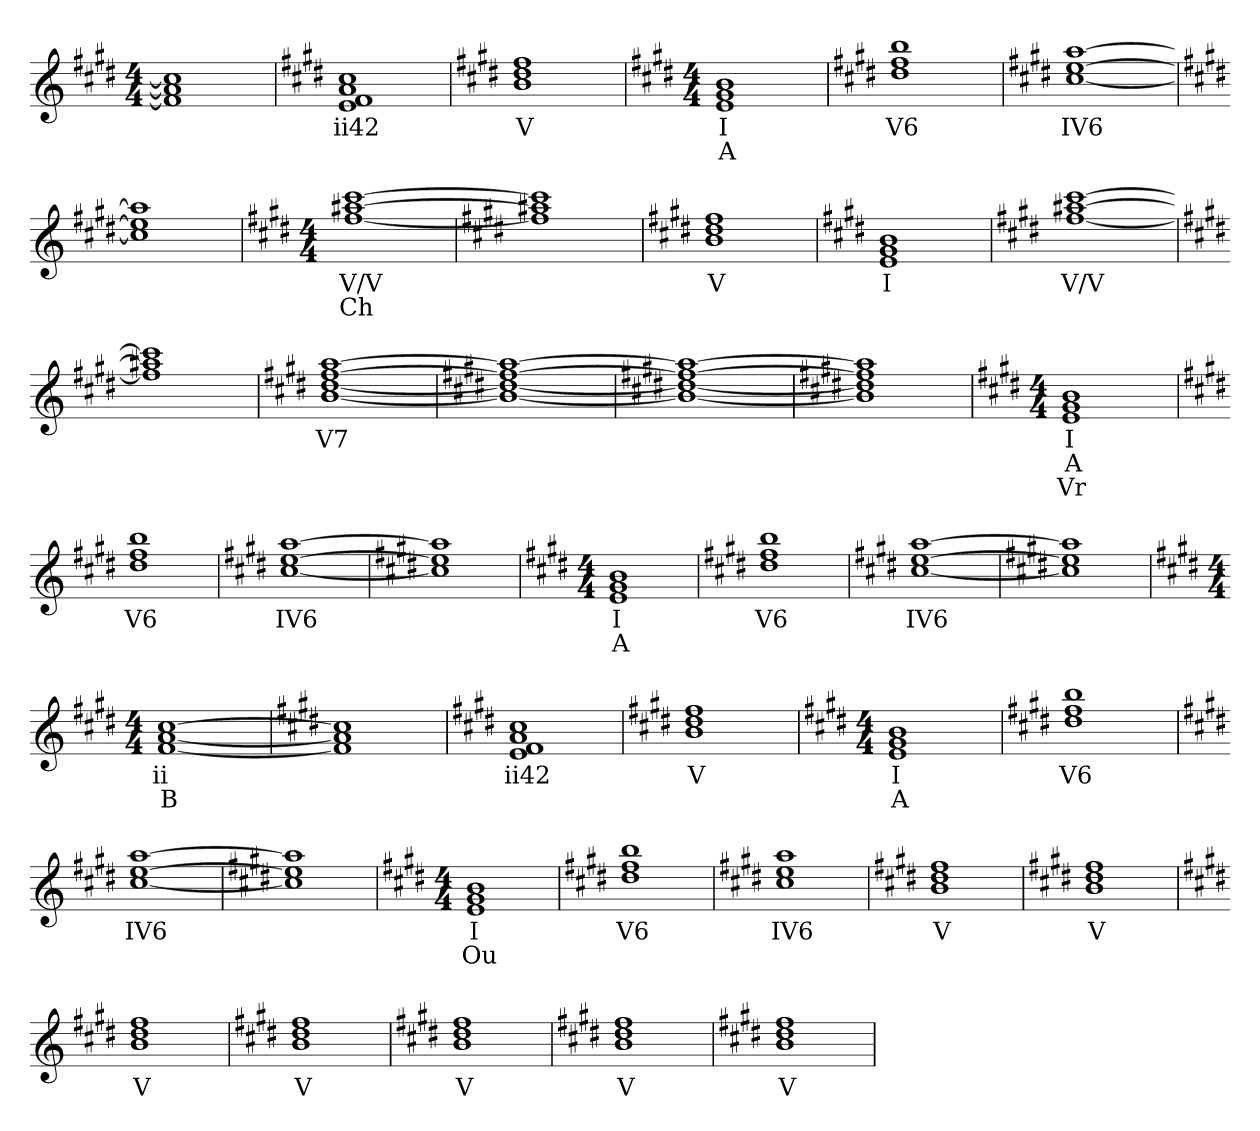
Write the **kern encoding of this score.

**kern	**text	**text	**text
*part1	*part1	*part1	*part1
*staff1	*staff1	*staff1	*staff1
*k[f#c#g#d#]	*	*	*
*E:	*	*	*
*M4/4	*	*	*
=	=	=	=
1f#] 1a] 1cc#]	.	.	.
=	=	=	=
*k[f#c#g#d#]	*	*	*
*E:	*	*	*
1e 1f# 1a 1cc#	ii42	.	.
=	=	=	=
*k[f#c#g#d#]	*	*	*
*E:	*	*	*
1b 1dd# 1ff#	V	.	.
=	=	=	=
*k[f#c#g#d#]	*	*	*
*E:	*	*	*
*M4/4	*	*	*
1e 1g# 1b	I	A	.
=	=	=	=
*k[f#c#g#d#]	*	*	*
*E:	*	*	*
1dd# 1ff# 1bb	V6	.	.
=	=	=	=
*k[f#c#g#d#]	*	*	*
*E:	*	*	*
[1cc# [1ee [1aa	IV6	.	.
=	=	=	=
*k[f#c#g#d#]	*	*	*
*E:	*	*	*
1cc#] 1ee] 1aa]	.	.	.
=	=	=	=
*k[f#c#g#d#]	*	*	*
*E:	*	*	*
*M4/4	*	*	*
[1ff# [1aa#X [1ccc#	V/V	Ch	.
=	=	=	=
*k[f#c#g#d#]	*	*	*
*E:	*	*	*
1ff#] 1aa#X] 1ccc#]	.	.	.
=	=	=	=
*k[f#c#g#d#]	*	*	*
*E:	*	*	*
1b 1dd# 1ff#	V	.	.
=	=	=	=
*k[f#c#g#d#]	*	*	*
*E:	*	*	*
1e 1g# 1b	I	.	.
=	=	=	=
*k[f#c#g#d#]	*	*	*
*E:	*	*	*
[1ff# [1aa#X [1ccc#	V/V	.	.
=	=	=	=
*k[f#c#g#d#]	*	*	*
*E:	*	*	*
1ff#] 1aa#X] 1ccc#]	.	.	.
=	=	=	=
*k[f#c#g#d#]	*	*	*
*E:	*	*	*
[1b [1dd# [1ff# [1aa	V7	.	.
=	=	=	=
*k[f#c#g#d#]	*	*	*
*E:	*	*	*
1b_ 1dd#_ 1ff#_ 1aa_	.	.	.
=	=	=	=
*k[f#c#g#d#]	*	*	*
*E:	*	*	*
1b_ 1dd#_ 1ff#_ 1aa_	.	.	.
=	=	=	=
*k[f#c#g#d#]	*	*	*
*E:	*	*	*
1b] 1dd#] 1ff#] 1aa]	.	.	.
=	=	=	=
*k[f#c#g#d#]	*	*	*
*E:	*	*	*
*M4/4	*	*	*
1e 1g# 1b	I	A	Vr
=	=	=	=
*k[f#c#g#d#]	*	*	*
*E:	*	*	*
1dd# 1ff# 1bb	V6	.	.
=	=	=	=
*k[f#c#g#d#]	*	*	*
*E:	*	*	*
[1cc# [1ee [1aa	IV6	.	.
=	=	=	=
*k[f#c#g#d#]	*	*	*
*E:	*	*	*
1cc#] 1ee] 1aa]	.	.	.
=	=	=	=
*k[f#c#g#d#]	*	*	*
*E:	*	*	*
*M4/4	*	*	*
1e 1g# 1b	I	A	.
=	=	=	=
*k[f#c#g#d#]	*	*	*
*E:	*	*	*
1dd# 1ff# 1bb	V6	.	.
=	=	=	=
*k[f#c#g#d#]	*	*	*
*E:	*	*	*
[1cc# [1ee [1aa	IV6	.	.
=	=	=	=
*k[f#c#g#d#]	*	*	*
*E:	*	*	*
1cc#] 1ee] 1aa]	.	.	.
=	=	=	=
*k[f#c#g#d#]	*	*	*
*E:	*	*	*
*M4/4	*	*	*
[1f# [1a [1cc#	ii	B	.
=	=	=	=
*k[f#c#g#d#]	*	*	*
*E:	*	*	*
1f#] 1a] 1cc#]	.	.	.
=	=	=	=
*k[f#c#g#d#]	*	*	*
*E:	*	*	*
1e 1f# 1a 1cc#	ii42	.	.
=	=	=	=
*k[f#c#g#d#]	*	*	*
*E:	*	*	*
1b 1dd# 1ff#	V	.	.
=	=	=	=
*k[f#c#g#d#]	*	*	*
*E:	*	*	*
*M4/4	*	*	*
1e 1g# 1b	I	A	.
=	=	=	=
*k[f#c#g#d#]	*	*	*
*E:	*	*	*
1dd# 1ff# 1bb	V6	.	.
=	=	=	=
*k[f#c#g#d#]	*	*	*
*E:	*	*	*
[1cc# [1ee [1aa	IV6	.	.
=	=	=	=
*k[f#c#g#d#]	*	*	*
*E:	*	*	*
1cc#] 1ee] 1aa]	.	.	.
=	=	=	=
*k[f#c#g#d#]	*	*	*
*E:	*	*	*
*M4/4	*	*	*
1e 1g# 1b	I	Ou	.
=	=	=	=
*k[f#c#g#d#]	*	*	*
*E:	*	*	*
1dd# 1ff# 1bb	V6	.	.
=	=	=	=
*k[f#c#g#d#]	*	*	*
*E:	*	*	*
1cc# 1ee 1aa	IV6	.	.
=	=	=	=
*k[f#c#g#d#]	*	*	*
*E:	*	*	*
1b 1dd# 1ff#	V	.	.
=	=	=	=
*k[f#c#g#d#]	*	*	*
*E:	*	*	*
1b 1dd# 1ff#	V	.	.
=	=	=	=
*k[f#c#g#d#]	*	*	*
*E:	*	*	*
1b 1dd# 1ff#	V	.	.
=	=	=	=
*k[f#c#g#d#]	*	*	*
*E:	*	*	*
1b 1dd# 1ff#	V	.	.
=	=	=	=
*k[f#c#g#d#]	*	*	*
*E:	*	*	*
1b 1dd# 1ff#	V	.	.
=	=	=	=
*k[f#c#g#d#]	*	*	*
*E:	*	*	*
1b 1dd# 1ff#	V	.	.
=	=	=	=
*k[f#c#g#d#]	*	*	*
*E:	*	*	*
1b 1dd# 1ff#	V	.	.
=	=	=	=
*-	*-	*-	*-
